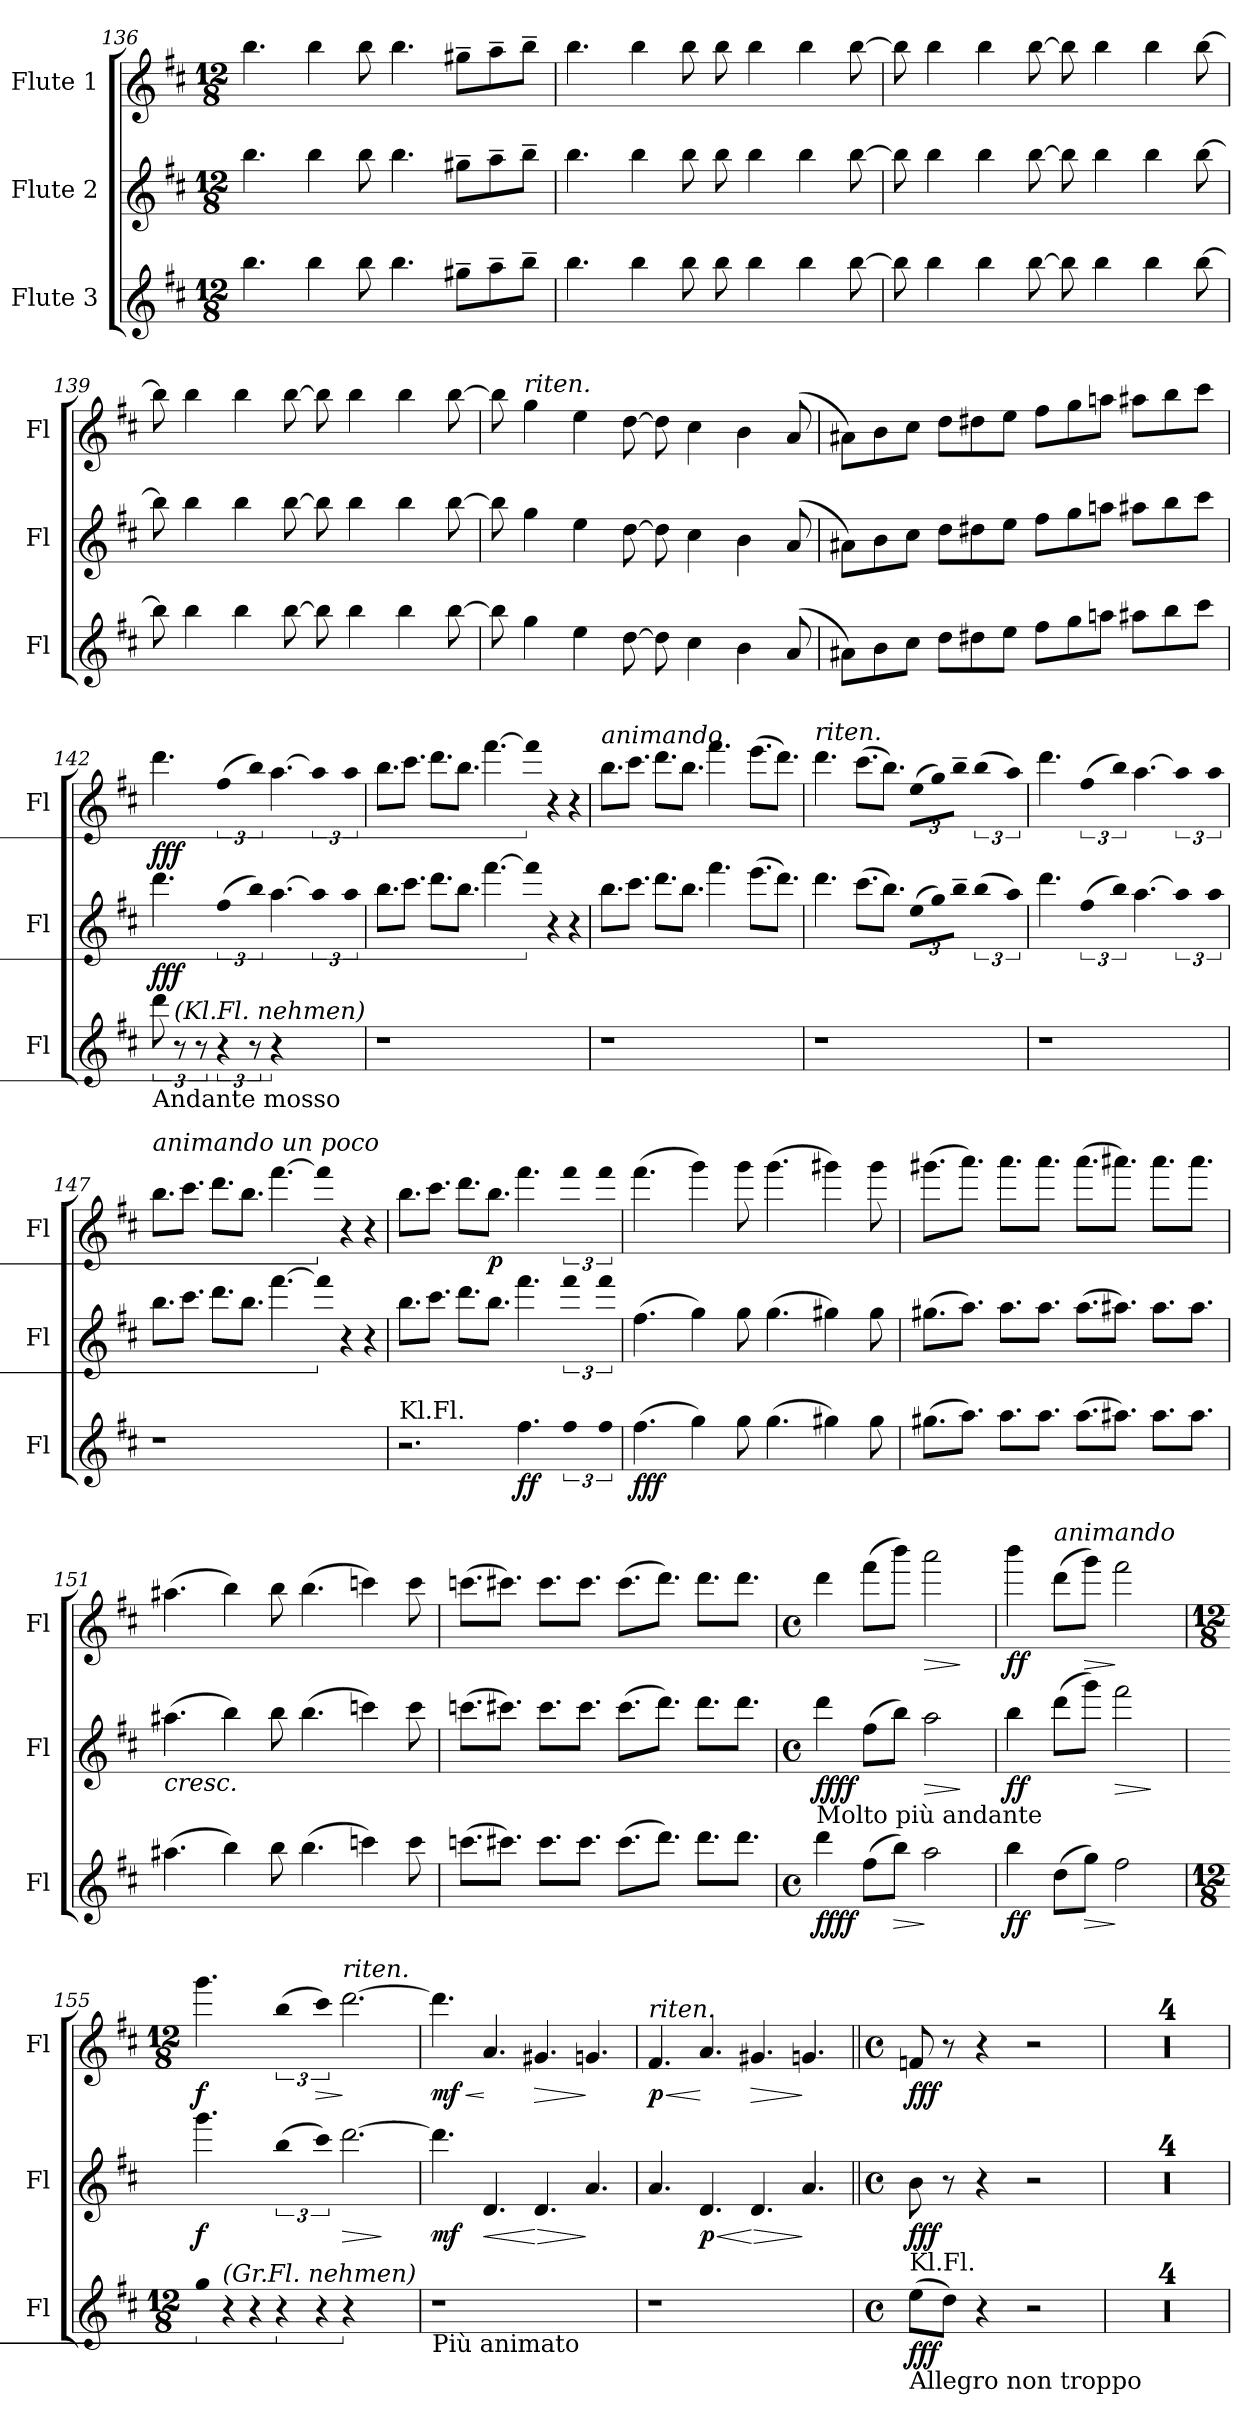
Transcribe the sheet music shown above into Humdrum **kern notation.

**kern	**dynam	**kern	**dynam	**kern	**dynam
*part3	*part3	*part2	*part2	*part1	*part1
*staff3	*staff3	*staff2	*staff2	*staff1	*staff1
*I"Flute 3	*	*I"Flute 2	*	*I"Flute 1	*
*I'Fl	*	*I'Fl	*	*I'Fl	*
*clefG2	*	*clefG2	*	*clefG2	*
*k[f#c#]	*	*k[f#c#]	*	*k[f#c#]	*
*M12/8	*	*M12/8	*	*M12/8	*
=136	=136	=136	=136	=136	=136
4.bb\	.	4.bb\	.	4.bb\	.
4bb\	.	4bb\	.	4bb\	.
8bb\	.	8bb\	.	8bb\	.
4.bb\	.	4.bb\	.	4.bb\	.
8gg#X~\L	.	8gg#X~\L	.	8gg#X~\L	.
8aa~\	.	8aa~\	.	8aa~\	.
8bb~\J	.	8bb~\J	.	8bb~\J	.
=137	=137	=137	=137	=137	=137
4.bb\	.	4.bb\	.	4.bb\	.
4bb\	.	4bb\	.	4bb\	.
8bb\	.	8bb\	.	8bb\	.
8bb\	.	8bb\	.	8bb\	.
4bb\	.	4bb\	.	4bb\	.
4bb\	.	4bb\	.	4bb\	.
[8bb\	.	[8bb\	.	[8bb\	.
=138	=138	=138	=138	=138	=138
8bb\]	.	8bb\]	.	8bb\]	.
4bb\	.	4bb\	.	4bb\	.
4bb\	.	4bb\	.	4bb\	.
[8bb\	.	[8bb\	.	[8bb\	.
8bb\]	.	8bb\]	.	8bb\]	.
4bb\	.	4bb\	.	4bb\	.
4bb\	.	4bb\	.	4bb\	.
[8bb\	.	[8bb\	.	[8bb\	.
=139	=139	=139	=139	=139	=139
8bb\]	.	8bb\]	.	8bb\]	.
4bb\	.	4bb\	.	4bb\	.
4bb\	.	4bb\	.	4bb\	.
[8bb\	.	[8bb\	.	[8bb\	.
8bb\]	.	8bb\]	.	8bb\]	.
4bb\	.	4bb\	.	4bb\	.
4bb\	.	4bb\	.	4bb\	.
[8bb\	.	[8bb\	.	[8bb\	.
=140	=140	=140	=140	=140	=140
8bb\]	.	8bb\]	.	8bb\]	.
!	!	!	!	!LO:TX:a:i:t=riten.	!
4gg\	.	4gg\	.	4gg\	.
4ee\	.	4ee\	.	4ee\	.
[8dd\	.	[8dd\	.	[8dd\	.
8dd\]	.	8dd\]	.	8dd\]	.
4cc#\	.	4cc#\	.	4cc#\	.
4b\	.	4b\	.	4b\	.
(8a/	.	(8a/	.	(8a/	.
=141	=141	=141	=141	=141	=141
8a#X\L)	.	8a#X\L)	.	8a#X\L)	.
8b\	.	8b\	.	8b\	.
8cc#\J	.	8cc#\J	.	8cc#\J	.
8dd\L	.	8dd\L	.	8dd\L	.
8dd#X\	.	8dd#X\	.	8dd#X\	.
8ee\J	.	8ee\J	.	8ee\J	.
8ff#\L	.	8ff#\L	.	8ff#\L	.
8gg\	.	8gg\	.	8gg\	.
8aan\J	.	8aan\J	.	8aan\J	.
8aa#X\L	.	8aa#X\L	.	8aa#X\L	.
8bb\	.	8bb\	.	8bb\	.
8ccc#\J	.	8ccc#\J	.	8ccc#\J	.
=142	=142	=142	=142	=142	=142
!LO:TX:b:t=Andante mosso	!	!	!	!	!
!	!	!LO:N:vis=4.	!	!LO:N:vis=4.	!
12ddd\	.	4ddd\	fff	4ddd\	fff
!LO:TX:a:i:t=(Kl.Fl. nehmen)	!	!	!	!	!
12r	.	.	.	.	.
12r	.	.	.	.	.
!	!	!LO:N:vis=4	!	!LO:N:vis=4	!
6r	.	(6ff#\	.	(6ff#\	.
!	!	!LO:N:vis=8	!	!LO:N:vis=8	!
12r	.	12bb\)	.	12bb\)	.
!LO:N:vis=2	!	!LO:N:vis=4.	!	!LO:N:vis=4.	!
3.r	.	[4aa\	.	[4aa\	.
!	!	!LO:N:vis=4	!	!LO:N:vis=4	!
.	.	6aa\]	.	6aa\]	.
!	!	!LO:N:vis=8	!	!LO:N:vis=8	!
.	.	12aa\	.	12aa\	.
=143	=143	=143	=143	=143	=143
!	!	!LO:N:vis=8.	!	!LO:N:vis=8.	!
1r	.	8bb\L	.	8bb\L	.
!	!	!LO:N:vis=8.	!	!LO:N:vis=8.	!
.	.	8ccc#\J	.	8ccc#\J	.
!	!	!LO:N:vis=8.	!	!LO:N:vis=8.	!
.	.	8ddd\L	.	8ddd\L	.
!	!	!LO:N:vis=8.	!	!LO:N:vis=8.	!
.	.	8bb\J	.	8bb\J	.
!	!	!LO:N:vis=4.	!	!LO:N:vis=4.	!
.	.	[4fff#\	.	[4fff#\	.
!	!	!LO:N:vis=8	!	!LO:N:vis=8	!
.	.	12fff#\]	.	12fff#\]	.
!	!	!LO:N:vis=8	!	!LO:N:vis=8	!
.	.	12r	.	12r	.
!	!	!LO:N:vis=8	!	!LO:N:vis=8	!
.	.	12r	.	12r	.
=144	=144	=144	=144	=144	=144
!	!	!	!	!LO:TX:a:i:t=animando	!
!	!	!LO:N:vis=8.	!	!LO:N:vis=8.	!
1r	.	8bb\L	.	8bb\L	.
!	!	!LO:N:vis=8.	!	!LO:N:vis=8.	!
.	.	8ccc#\J	.	8ccc#\J	.
!	!	!LO:N:vis=8.	!	!LO:N:vis=8.	!
.	.	8ddd\L	.	8ddd\L	.
!	!	!LO:N:vis=8.	!	!LO:N:vis=8.	!
.	.	8bb\J	.	8bb\J	.
!	!	!LO:N:vis=4.	!	!LO:N:vis=4.	!
.	.	4fff#\	.	4fff#\	.
!	!	!LO:N:vis=8.	!	!LO:N:vis=8.	!
.	.	(8eee\L	.	(8eee\L	.
!	!	!LO:N:vis=8.	!	!LO:N:vis=8.	!
.	.	8ddd\J)	.	8ddd\J)	.
=145	=145	=145	=145	=145	=145
!	!	!LO:N:vis=4.	!	!LO:N:vis=4.	!
1r	.	4ddd\	.	4ddd\	.
!	!	!LO:N:vis=8.	!	!LO:N:vis=8.	!
.	.	(8ccc#\L	.	(8ccc#\L	.
!	!	!LO:N:vis=8.	!	!LO:N:vis=8.	!
.	.	8bb\J)	.	8bb\J)	.
!	!	!LO:N:vis=8	!	!LO:N:vis=8	!
.	.	(12ee\L	.	(12ee\L	.
!	!	!LO:N:vis=8	!	!LO:N:vis=8	!
.	.	12gg\)	.	12gg\)	.
!	!	!LO:N:vis=8	!	!LO:N:vis=8	!
.	.	12bb~\J	.	12bb~\J	.
!	!	!LO:N:vis=4	!	!LO:N:vis=4	!
.	.	(6bb\	.	(6bb\	.
!	!	!LO:N:vis=8	!	!LO:N:vis=8	!
.	.	12aa\)	.	12aa\)	.
!	!	!	!	!LO:TX:a:i:t=riten.	!
=146	=146	=146	=146	=146	=146
!	!	!LO:N:vis=4.	!	!LO:N:vis=4.	!
1r	.	4ddd\	.	4ddd\	.
!	!	!LO:N:vis=4	!	!LO:N:vis=4	!
.	.	(6ff#\	.	(6ff#\	.
!	!	!LO:N:vis=8	!	!LO:N:vis=8	!
.	.	12bb\)	.	12bb\)	.
!	!	!LO:N:vis=4.	!	!LO:N:vis=4.	!
.	.	[4aa\	.	[4aa\	.
!	!	!LO:N:vis=4	!	!LO:N:vis=4	!
.	.	6aa\]	.	6aa\]	.
!	!	!LO:N:vis=8	!	!LO:N:vis=8	!
.	.	12aa\	.	12aa\	.
=147	=147	=147	=147	=147	=147
!	!	!	!	!LO:TX:a:i:t=animando un poco	!
!	!	!LO:N:vis=8.	!	!LO:N:vis=8.	!
1r	.	8bb\L	.	8bb\L	.
!	!	!LO:N:vis=8.	!	!LO:N:vis=8.	!
.	.	8ccc#\J	.	8ccc#\J	.
!	!	!LO:N:vis=8.	!	!LO:N:vis=8.	!
.	.	8ddd\L	.	8ddd\L	.
!	!	!LO:N:vis=8.	!	!LO:N:vis=8.	!
.	.	8bb\J	.	8bb\J	.
!	!	!LO:N:vis=4.	!	!LO:N:vis=4.	!
.	.	[4fff#\	.	[4fff#\	.
!	!	!LO:N:vis=8	!	!LO:N:vis=8	!
.	.	12fff#\]	.	12fff#\]	.
!	!	!LO:N:vis=8	!	!LO:N:vis=8	!
.	.	12r	.	12r	.
!	!	!LO:N:vis=8	!	!LO:N:vis=8	!
.	.	12r	.	12r	.
=148	=148	=148	=148	=148	=148
!LO:TX:a:t=Kl.Fl.	!	!	!	!	!
!LO:N:vis=2.	!	!LO:N:vis=8.	!	!LO:N:vis=8.	!
2r	.	8bb\L	.	8bb\L	.
!	!	!LO:N:vis=8.	!	!LO:N:vis=8.	!
.	.	8ccc#\J	.	8ccc#\J	.
!	!	!LO:N:vis=8.	!	!LO:N:vis=8.	!
.	.	8ddd\L	.	8ddd\L	.
!	!	!LO:N:vis=8.	!	!LO:N:vis=8.	!
.	.	8bb\J	.	8bb\J	p
!LO:N:vis=4.	!	!LO:N:vis=4.	!	!LO:N:vis=4.	!
4ff#\	ff	4fff#\	.	4fff#\	.
!LO:N:vis=4	!	!LO:N:vis=4	!	!LO:N:vis=4	!
6ff#\	.	6fff#\	.	6fff#\	.
!LO:N:vis=8	!	!LO:N:vis=8	!	!LO:N:vis=8	!
12ff#\	.	12fff#\	.	12fff#\	.
=149	=149	=149	=149	=149	=149
(4.ff#\	fff	(4.ff#\	.	(4.fff#\	.
4gg\)	.	4gg\)	.	4ggg\)	.
8gg\	.	8gg\	.	8ggg\	.
(4.gg\	.	(4.gg\	.	(4.ggg\	.
4gg#X\)	.	4gg#X\)	.	4ggg#X\)	.
8gg#\	.	8gg#\	.	8ggg#\	.
=150	=150	=150	=150	=150	=150
(8.gg#X\L	.	(8.gg#X\L	.	(8.ggg#X\L	.
8.aa\J)	.	8.aa\J)	.	8.aaa\J)	.
8.aa\L	.	8.aa\L	.	8.aaa\L	.
8.aa\J	.	8.aa\J	.	8.aaa\J	.
(8.aa\L	.	(8.aa\L	.	(8.aaa\L	.
8.aa#X\J)	.	8.aa#X\J)	.	8.aaa#X\J)	.
8.aa#\L	.	8.aa#\L	.	8.aaa#\L	.
8.aa#\J	.	8.aa#\J	.	8.aaa#\J	.
=151	=151	=151	=151	=151	=151
!	!	!LO:TX:b:i:t=cresc.	!	!	!
(4.aa#X\	.	(4.aa#X\	.	(4.aa#X\	.
4bb\)	.	4bb\)	.	4bb\)	.
8bb\	.	8bb\	.	8bb\	.
(4.bb\	.	(4.bb\	.	(4.bb\	.
4cccn\)	.	4cccn\)	.	4cccn\)	.
8ccc\	.	8ccc\	.	8ccc\	.
=152	=152	=152	=152	=152	=152
(8.cccn\L	.	(8.cccn\L	.	(8.cccn\L	.
8.ccc#X\J)	.	8.ccc#X\J)	.	8.ccc#X\J)	.
8.ccc#\L	.	8.ccc#\L	.	8.ccc#\L	.
8.ccc#\J	.	8.ccc#\J	.	8.ccc#\J	.
(8.ccc#\L	.	(8.ccc#\L	.	(8.ccc#\L	.
8.ddd\J)	.	8.ddd\J)	.	8.ddd\J)	.
8.ddd\L	.	8.ddd\L	.	8.ddd\L	.
8.ddd\J	.	8.ddd\J	.	8.ddd\J	.
=153	=153	=153	=153	=153	=153
*M4/4	*	*M4/4	*	*M4/4	*
*met(c)	*	*met(c)	*	*met(c)	*
*MM72	*	*	*	*	*
!LO:TX:t=Molto più andante	!	!	!	!	!
4ddd\	ffff	4ddd\	ffff	4ddd\	.
(8ff#\L	.	(8ff#\L	.	(8fff#\L	.
!	!LO:HP:b	!	!	!	!
8bb\J)	>	8bb\J)	.	8bbb\J)	.
!	!	!	!LO:HP:b	!	!LO:HP:b
2aa\	]	2aa\	>	2aaa\	>
.	.	.	]	.	]
=154	=154	=154	=154	=154	=154
4bb\	ff	4bb\	ff	4bbb\	ff
!	!	!	!	!LO:TX:a:i:t=animando	!
(8dd\L	.	(8ddd\L	.	(8ddd\L	.
!	!LO:HP:b	!	!	!	!LO:HP:b
8gg\J)	>	8ggg\J)	.	8ggg\J)	>
!	!	!	!LO:HP:b	!	!
2ff#\	]	2fff#\	>	2fff#\	]
.	.	.	]	.	.
=155	=155	=155	=155	=155	=155
*M12/8	*	*	*	*M12/8	*
!LO:N:vis=8	!	!LO:N:vis=4.	!	!LO:N:vis=4.	!
12gg\	.	4ggg\	f	4ggg\	f
!LO:TX:a:i:t=(Gr.Fl. nehmen)	!	!	!	!	!
!LO:N:vis=8	!	!	!	!	!
12r	.	.	.	.	.
!LO:N:vis=8	!	!	!	!	!
12r	.	.	.	.	.
!LO:N:vis=4	!	!LO:N:vis=4	!	!LO:N:vis=4	!
6r	.	(6bb\	.	(6bb\	.
!LO:N:vis=8	!	!LO:N:vis=8	!	!LO:N:vis=8	!LO:HP:b
12r	.	12ccc#\)	.	12ccc#\)	>
!	!	!	!	!LO:TX:a:i:t=riten.	!
!LO:N:vis=2.	!	!LO:N:vis=2.	!LO:HP:b	!LO:N:vis=2.	!
3.r	.	[2ddd\	>	[2ddd\	]
.	.	.	]	.	.
=156	=156	=156	=156	=156	=156
!LO:TX:b:t=Più animato	!	!	!	!	!
!	!	!LO:N:vis=4.	!	!LO:N:vis=4.	!LO:HP:b
1r	.	4ddd\]	mf	4ddd\]	< mf
!	!	!LO:N:vis=4.	!LO:HP:b	!LO:N:vis=4.	!
.	.	4d/	<	4a/	[
!	!	!LO:N:vis=4.	!LO:HP:n=1:b	!LO:N:vis=4.	!LO:HP:b
.	.	4d/	[ >	4g#X/	>
!	!	!LO:N:vis=4.	!	!LO:N:vis=4.	!
.	.	4a/	]	4gn/	]
=157	=157	=157	=157	=157	=157
!	!	!	!	!LO:TX:a:i:t=riten.	!
!	!	!LO:N:vis=4.	!	!LO:N:vis=4.	!LO:HP:b
1r	.	4a/	.	4f#/	< p
!	!	!LO:N:vis=4.	!LO:HP:b	!LO:N:vis=4.	!
.	.	4d/	< p	4a/	[
!	!	!LO:N:vis=4.	!LO:HP:n=1:b	!LO:N:vis=4.	!LO:HP:b
.	.	4d/	[ >	4g#X/	>
!	!	!LO:N:vis=4.	!	!LO:N:vis=4.	!
.	.	4a/	]	4gn/	]
=158	=158||	=158||	=158||	=158||	=158||
*M4/4	*	*M4/4	*	*M4/4	*
*met(c)	*	*met(c)	*	*met(c)	*
!LO:TX:a:t=Kl.Fl.	!	!	!	!	!
!LO:TX:b:t=Allegro non troppo	!	!	!	!	!
(8ee\L	fff	8b\	fff	8fn/	fff
8dd\J)	.	8r	.	8r	.
4r	.	4r	.	4r	.
2r	.	2r	.	2r	.
=159	=159	=159	=159	=159	=159
1r	.	1r	.	1r	.
=160	=160	=160	=160	=160	=160
1r	.	1r	.	1r	.
=161	=161	=161	=161	=161	=161
1r	.	1r	.	1r	.
=162	=162	=162	=162	=162	=162
1r	.	1r	.	1r	.
=	=	=	=	=	=
*-	*-	*-	*-	*-	*-
